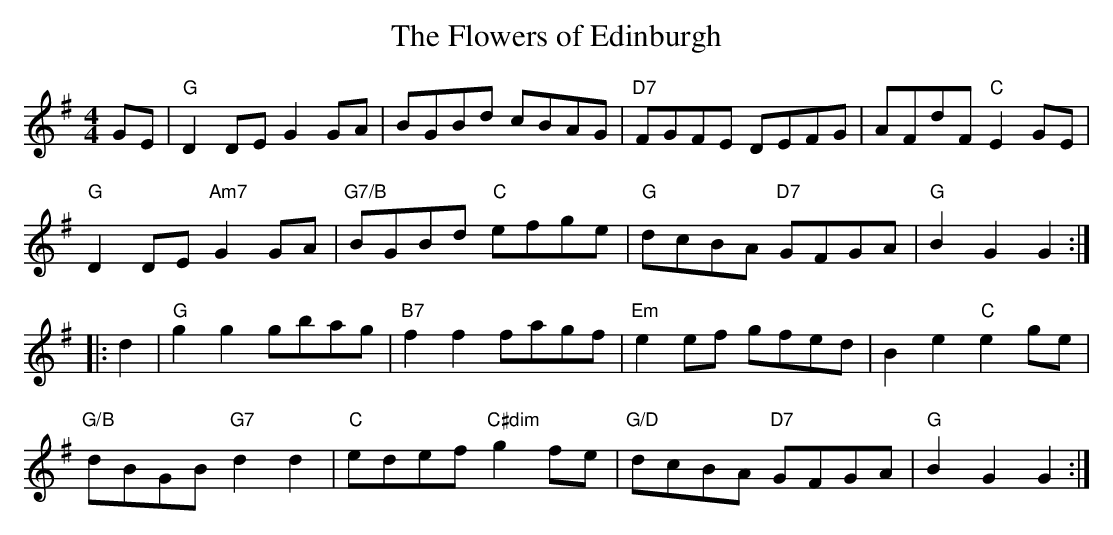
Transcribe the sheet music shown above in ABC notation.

X:1
T:Flowers of Edinburgh, The
M:4/4
L:1/8
K:G
GE|"G"D2DE G2GA|BGBd cBAG|"D7"FGFE DEFG|AFdF "C"E2GE|
"G"D2DE "Am7"G2GA|"G7/B"BGBd "C"efge|"G"dcBA "D7"GFGA|"G"B2G2G2:|
|:d2|"G"g2g2gbag|"B7"f2f2fagf|"Em"e2ef gfed|B2e2"C"e2 ge|
"G/B"dBGB "G7"d2d2|"C"edef "C#dim"g2 fe|"G/D"dcBA "D7"GFGA|"G"B2G2G2:|
